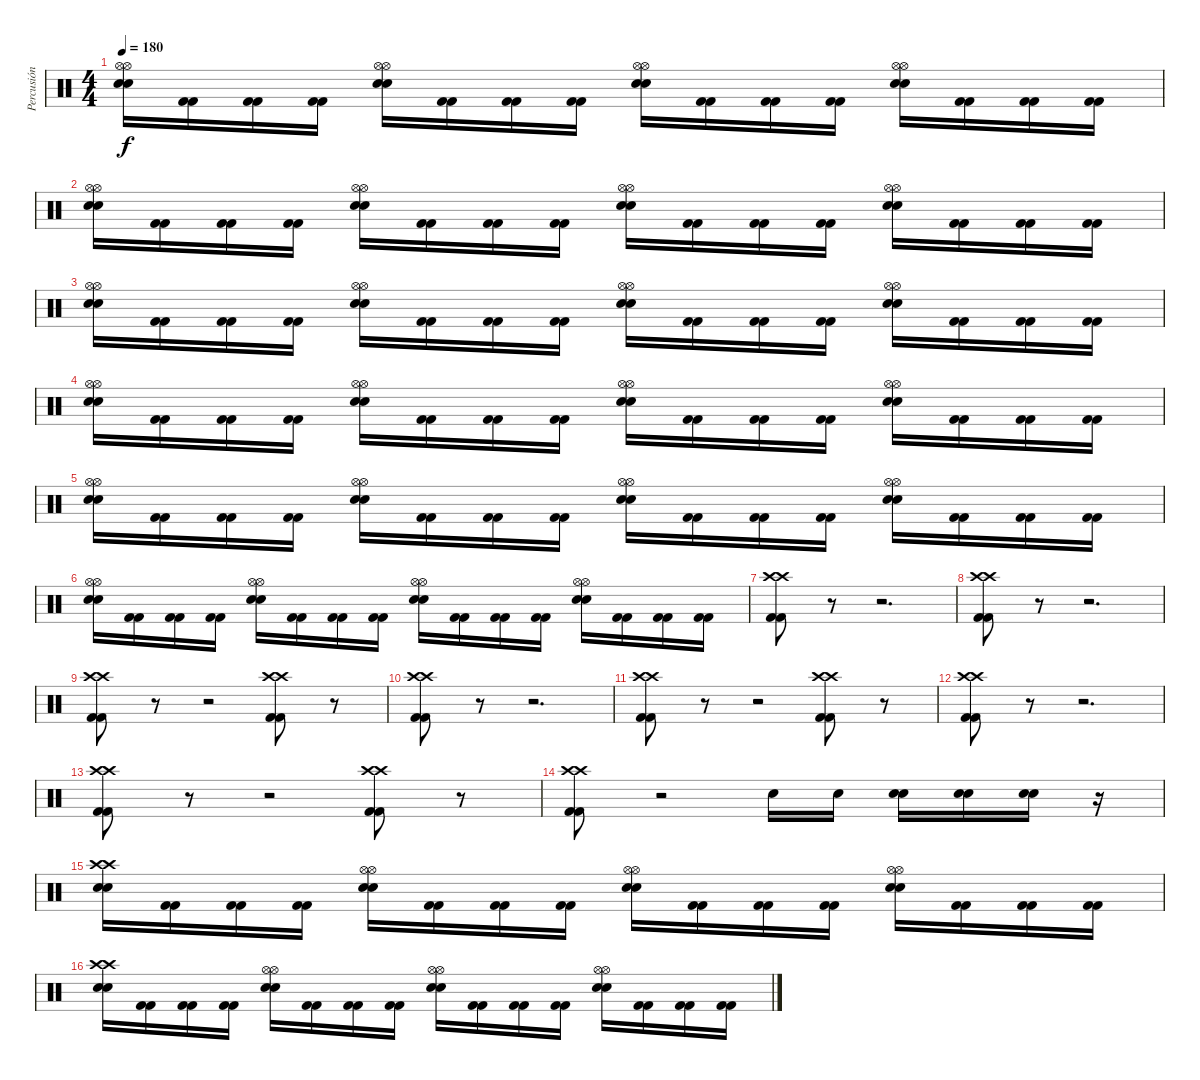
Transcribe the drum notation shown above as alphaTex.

\track ("Percusión" "Percusión") {instrument percussion}
\staff {score}
\articulation defaults
\ts (4 4)
\tempo 180
\clef neutral
\ks c
("Snare (hit) 2" "Snare (hit) 2" "Hi-Hat (open)" "Hi-Hat (open)").16{dy f} ("Kick (hit) 2" "Kick (hit) 2").16 ("Kick (hit) 2" "Kick (hit) 2").16 ("Kick (hit) 2" "Kick (hit) 2").16 ("Snare (hit) 2" "Snare (hit) 2" "Hi-Hat (open)" "Hi-Hat (open)").16 ("Kick (hit) 2" "Kick (hit) 2").16 ("Kick (hit) 2" "Kick (hit) 2").16 ("Kick (hit) 2" "Kick (hit) 2").16 ("Snare (hit) 2" "Snare (hit) 2" "Hi-Hat (open)" "Hi-Hat (open)").16 ("Kick (hit) 2" "Kick (hit) 2").16 ("Kick (hit) 2" "Kick (hit) 2").16 ("Kick (hit) 2" "Kick (hit) 2").16 ("Snare (hit) 2" "Snare (hit) 2" "Hi-Hat (open)" "Hi-Hat (open)").16 ("Kick (hit) 2" "Kick (hit) 2").16 ("Kick (hit) 2" "Kick (hit) 2").16 ("Kick (hit) 2" "Kick (hit) 2").16 |
("Snare (hit) 2" "Snare (hit) 2" "Hi-Hat (open)" "Hi-Hat (open)").16 ("Kick (hit) 2" "Kick (hit) 2").16 ("Kick (hit) 2" "Kick (hit) 2").16 ("Kick (hit) 2" "Kick (hit) 2").16 ("Snare (hit) 2" "Snare (hit) 2" "Hi-Hat (open)" "Hi-Hat (open)").16 ("Kick (hit) 2" "Kick (hit) 2").16 ("Kick (hit) 2" "Kick (hit) 2").16 ("Kick (hit) 2" "Kick (hit) 2").16 ("Snare (hit) 2" "Snare (hit) 2" "Hi-Hat (open)" "Hi-Hat (open)").16 ("Kick (hit) 2" "Kick (hit) 2").16 ("Kick (hit) 2" "Kick (hit) 2").16 ("Kick (hit) 2" "Kick (hit) 2").16 ("Snare (hit) 2" "Snare (hit) 2" "Hi-Hat (open)" "Hi-Hat (open)").16 ("Kick (hit) 2" "Kick (hit) 2").16 ("Kick (hit) 2" "Kick (hit) 2").16 ("Kick (hit) 2" "Kick (hit) 2").16 |
("Snare (hit) 2" "Snare (hit) 2" "Hi-Hat (open)" "Hi-Hat (open)").16 ("Kick (hit) 2" "Kick (hit) 2").16 ("Kick (hit) 2" "Kick (hit) 2").16 ("Kick (hit) 2" "Kick (hit) 2").16 ("Snare (hit) 2" "Snare (hit) 2" "Hi-Hat (open)" "Hi-Hat (open)").16 ("Kick (hit) 2" "Kick (hit) 2").16 ("Kick (hit) 2" "Kick (hit) 2").16 ("Kick (hit) 2" "Kick (hit) 2").16 ("Snare (hit) 2" "Snare (hit) 2" "Hi-Hat (open)" "Hi-Hat (open)").16 ("Kick (hit) 2" "Kick (hit) 2").16 ("Kick (hit) 2" "Kick (hit) 2").16 ("Kick (hit) 2" "Kick (hit) 2").16 ("Snare (hit) 2" "Snare (hit) 2" "Hi-Hat (open)" "Hi-Hat (open)").16 ("Kick (hit) 2" "Kick (hit) 2").16 ("Kick (hit) 2" "Kick (hit) 2").16 ("Kick (hit) 2" "Kick (hit) 2").16 |
("Snare (hit) 2" "Snare (hit) 2" "Hi-Hat (open)" "Hi-Hat (open)").16 ("Kick (hit) 2" "Kick (hit) 2").16 ("Kick (hit) 2" "Kick (hit) 2").16 ("Kick (hit) 2" "Kick (hit) 2").16 ("Snare (hit) 2" "Snare (hit) 2" "Hi-Hat (open)" "Hi-Hat (open)").16 ("Kick (hit) 2" "Kick (hit) 2").16 ("Kick (hit) 2" "Kick (hit) 2").16 ("Kick (hit) 2" "Kick (hit) 2").16 ("Snare (hit) 2" "Snare (hit) 2" "Hi-Hat (open)" "Hi-Hat (open)").16 ("Kick (hit) 2" "Kick (hit) 2").16 ("Kick (hit) 2" "Kick (hit) 2").16 ("Kick (hit) 2" "Kick (hit) 2").16 ("Snare (hit) 2" "Snare (hit) 2" "Hi-Hat (open)" "Hi-Hat (open)").16 ("Kick (hit) 2" "Kick (hit) 2").16 ("Kick (hit) 2" "Kick (hit) 2").16 ("Kick (hit) 2" "Kick (hit) 2").16 |
("Snare (hit) 2" "Snare (hit) 2" "Hi-Hat (open)" "Hi-Hat (open)").16 ("Kick (hit) 2" "Kick (hit) 2").16 ("Kick (hit) 2" "Kick (hit) 2").16 ("Kick (hit) 2" "Kick (hit) 2").16 ("Snare (hit) 2" "Snare (hit) 2" "Hi-Hat (open)" "Hi-Hat (open)").16 ("Kick (hit) 2" "Kick (hit) 2").16 ("Kick (hit) 2" "Kick (hit) 2").16 ("Kick (hit) 2" "Kick (hit) 2").16 ("Snare (hit) 2" "Snare (hit) 2" "Hi-Hat (open)" "Hi-Hat (open)").16 ("Kick (hit) 2" "Kick (hit) 2").16 ("Kick (hit) 2" "Kick (hit) 2").16 ("Kick (hit) 2" "Kick (hit) 2").16 ("Snare (hit) 2" "Snare (hit) 2" "Hi-Hat (open)" "Hi-Hat (open)").16 ("Kick (hit) 2" "Kick (hit) 2").16 ("Kick (hit) 2" "Kick (hit) 2").16 ("Kick (hit) 2" "Kick (hit) 2").16 |
("Snare (hit) 2" "Snare (hit) 2" "Hi-Hat (open)" "Hi-Hat (open)").16 ("Kick (hit) 2" "Kick (hit) 2").16 ("Kick (hit) 2" "Kick (hit) 2").16 ("Kick (hit) 2" "Kick (hit) 2").16 ("Snare (hit) 2" "Snare (hit) 2" "Hi-Hat (open)" "Hi-Hat (open)").16 ("Kick (hit) 2" "Kick (hit) 2").16 ("Kick (hit) 2" "Kick (hit) 2").16 ("Kick (hit) 2" "Kick (hit) 2").16 ("Snare (hit) 2" "Snare (hit) 2" "Hi-Hat (open)" "Hi-Hat (open)").16 ("Kick (hit) 2" "Kick (hit) 2").16 ("Kick (hit) 2" "Kick (hit) 2").16 ("Kick (hit) 2" "Kick (hit) 2").16 ("Snare (hit) 2" "Snare (hit) 2" "Hi-Hat (open)" "Hi-Hat (open)").16 ("Kick (hit) 2" "Kick (hit) 2").16 ("Kick (hit) 2" "Kick (hit) 2").16 ("Kick (hit) 2" "Kick (hit) 2").16 |
("Kick (hit) 2" "Kick (hit) 2" "Crash high (hit)" "Crash high (hit)").8 r.8 r.2{d} |
("Kick (hit) 2" "Kick (hit) 2" "Crash high (hit)" "Crash high (hit)").8 r.8 r.2{d} |
("Kick (hit) 2" "Kick (hit) 2" "Crash high (hit)" "Crash high (hit)").8 r.8 r.2 ("Kick (hit) 2" "Kick (hit) 2" "Crash high (hit)" "Crash high (hit)").8 r.8 |
("Kick (hit) 2" "Kick (hit) 2" "Crash high (hit)" "Crash high (hit)").8 r.8 r.2{d} |
("Kick (hit) 2" "Kick (hit) 2" "Crash high (hit)" "Crash high (hit)").8 r.8 r.2 ("Kick (hit) 2" "Kick (hit) 2" "Crash high (hit)" "Crash high (hit)").8 r.8 |
("Kick (hit) 2" "Kick (hit) 2" "Crash high (hit)" "Crash high (hit)").8 r.8 r.2{d} |
("Kick (hit) 2" "Kick (hit) 2" "Crash high (hit)" "Crash high (hit)").8 r.8 r.2 ("Kick (hit) 2" "Kick (hit) 2" "Crash high (hit)" "Crash high (hit)").8 r.8 |
("Kick (hit) 2" "Kick (hit) 2" "Crash high (hit)" "Crash high (hit)").8 r.2 "Snare (hit) 2".16 "Snare (hit) 2".16 ("Snare (hit) 2" "Snare (hit) 2").16 ("Snare (hit) 2" "Snare (hit) 2").16 ("Snare (hit) 2" "Snare (hit) 2").16 r.16 |
("Snare (hit) 2" "Snare (hit) 2" "Crash high (hit)" "Crash high (hit)").16 ("Kick (hit) 2" "Kick (hit) 2").16 ("Kick (hit) 2" "Kick (hit) 2").16 ("Kick (hit) 2" "Kick (hit) 2").16 ("Snare (hit) 2" "Snare (hit) 2" "Hi-Hat (open)" "Hi-Hat (open)").16 ("Kick (hit) 2" "Kick (hit) 2").16 ("Kick (hit) 2" "Kick (hit) 2").16 ("Kick (hit) 2" "Kick (hit) 2").16 ("Snare (hit) 2" "Snare (hit) 2" "Hi-Hat (open)" "Hi-Hat (open)").16 ("Kick (hit) 2" "Kick (hit) 2").16 ("Kick (hit) 2" "Kick (hit) 2").16 ("Kick (hit) 2" "Kick (hit) 2").16 ("Snare (hit) 2" "Snare (hit) 2" "Hi-Hat (open)" "Hi-Hat (open)").16 ("Kick (hit) 2" "Kick (hit) 2").16 ("Kick (hit) 2" "Kick (hit) 2").16 ("Kick (hit) 2" "Kick (hit) 2").16 |
("Snare (hit) 2" "Snare (hit) 2" "Crash high (hit)" "Crash high (hit)").16 ("Kick (hit) 2" "Kick (hit) 2").16 ("Kick (hit) 2" "Kick (hit) 2").16 ("Kick (hit) 2" "Kick (hit) 2").16 ("Snare (hit) 2" "Snare (hit) 2" "Hi-Hat (open)" "Hi-Hat (open)").16 ("Kick (hit) 2" "Kick (hit) 2").16 ("Kick (hit) 2" "Kick (hit) 2").16 ("Kick (hit) 2" "Kick (hit) 2").16 ("Snare (hit) 2" "Snare (hit) 2" "Hi-Hat (open)" "Hi-Hat (open)").16 ("Kick (hit) 2" "Kick (hit) 2").16 ("Kick (hit) 2" "Kick (hit) 2").16 ("Kick (hit) 2" "Kick (hit) 2").16 ("Snare (hit) 2" "Snare (hit) 2" "Hi-Hat (open)" "Hi-Hat (open)").16 ("Kick (hit) 2" "Kick (hit) 2").16 ("Kick (hit) 2" "Kick (hit) 2").16 ("Kick (hit) 2" "Kick (hit) 2").16
